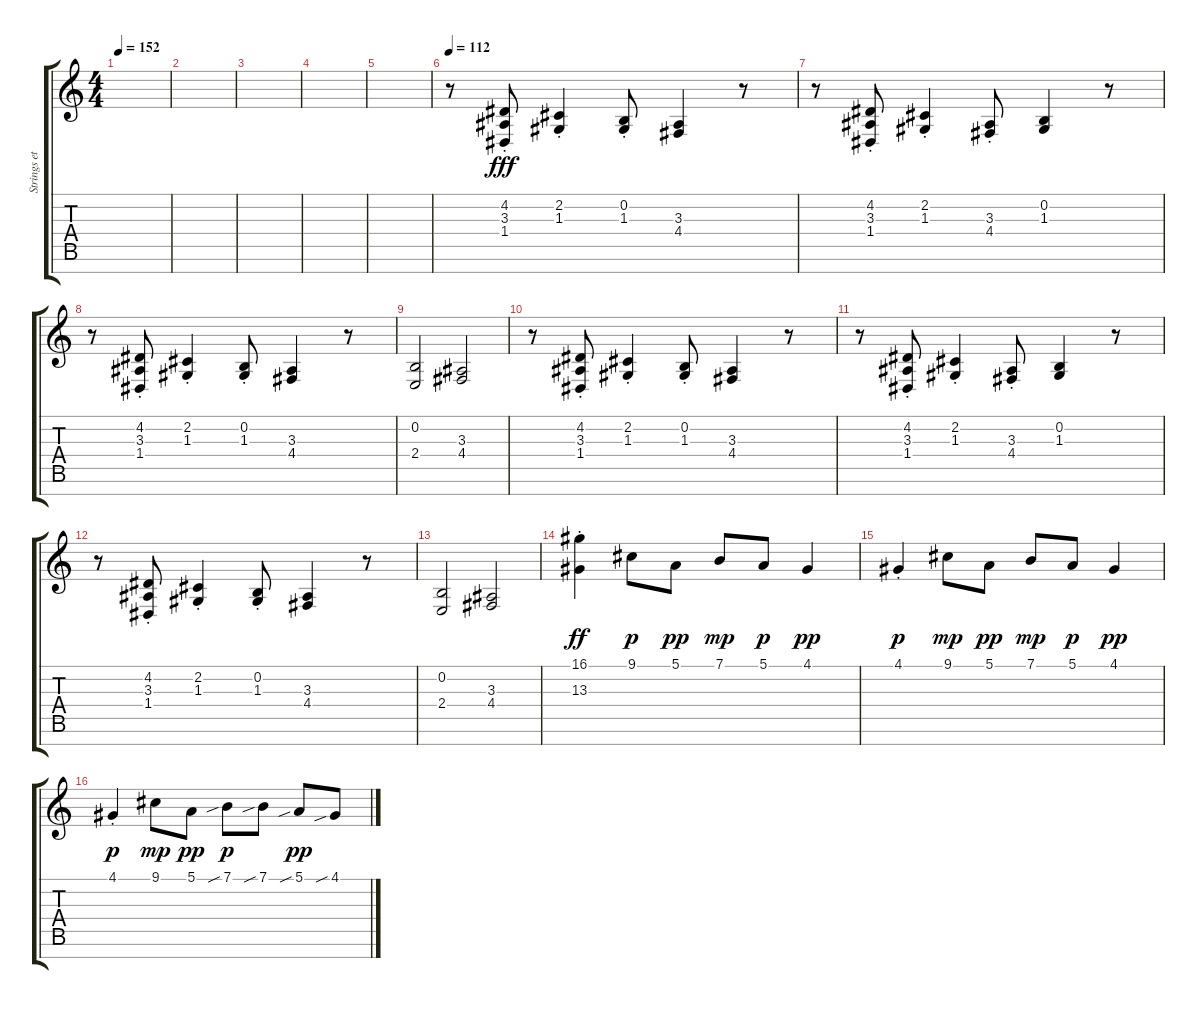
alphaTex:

\track ("Strings etc." "Strings et") {instrument stringensemble1}
\staff {score tabs}
\tuning (E4 B3 G3 D3 A2 E2 B1) {hide}
\ts (4 4)
\tempo 152
\clef g2
\ks c
|
|
|
|
|
\tempo 112
r.8{volume 13 balance 8 instrument choiraahs} (4.2{st} 3.3{st} 1.4{st}).8{dy fff} (2.2{st} 1.3{st}).4 (0.2{st} 1.3{st}).8 (3.3 4.4).4 r.8 |
r.8 (4.2{st} 3.3{st} 1.4{st}).8 (2.2{st} 1.3{st}).4 (3.3{st} 4.4{st}).8 (0.2 1.3).4 r.8 |
r.8 (4.2{st} 3.3{st} 1.4{st}).8 (2.2{st} 1.3{st}).4 (0.2{st} 1.3{st}).8 (3.3 4.4).4 r.8 |
(0.2 2.4).2 (3.3 4.4).2 |
r.8 (4.2{st} 3.3{st} 1.4{st}).8 (2.2{st} 1.3{st}).4 (0.2{st} 1.3{st}).8 (3.3 4.4).4 r.8 |
r.8 (4.2{st} 3.3{st} 1.4{st}).8 (2.2{st} 1.3{st}).4 (3.3{st} 4.4{st}).8 (0.2 1.3).4 r.8 |
r.8 (4.2{st} 3.3{st} 1.4{st}).8 (2.2{st} 1.3{st}).4 (0.2{st} 1.3{st}).8 (3.3 4.4).4 r.8 |
(0.2 2.4).2 (3.3 4.4).2 |
(16.1{st} 13.3{st}).4{dy ff} 9.1.8{dy p balance 4 instrument frenchhorn} 5.1.8{dy pp} 7.1.8{dy mp} 5.1.8{dy p} 4.1.4{dy pp} |
4.1{st}.4{dy p} 9.1.8{dy mp} 5.1.8{dy pp} 7.1.8{dy mp} 5.1.8{dy p} 4.1.4{dy pp} |
4.1{st}.4{dy p} 9.1.8{dy mp} 5.1.8{dy pp} 7.1{sib}.8{dy p} 7.1{sib}.8 5.1{sib}.8{dy pp} 4.1{sib}.8
